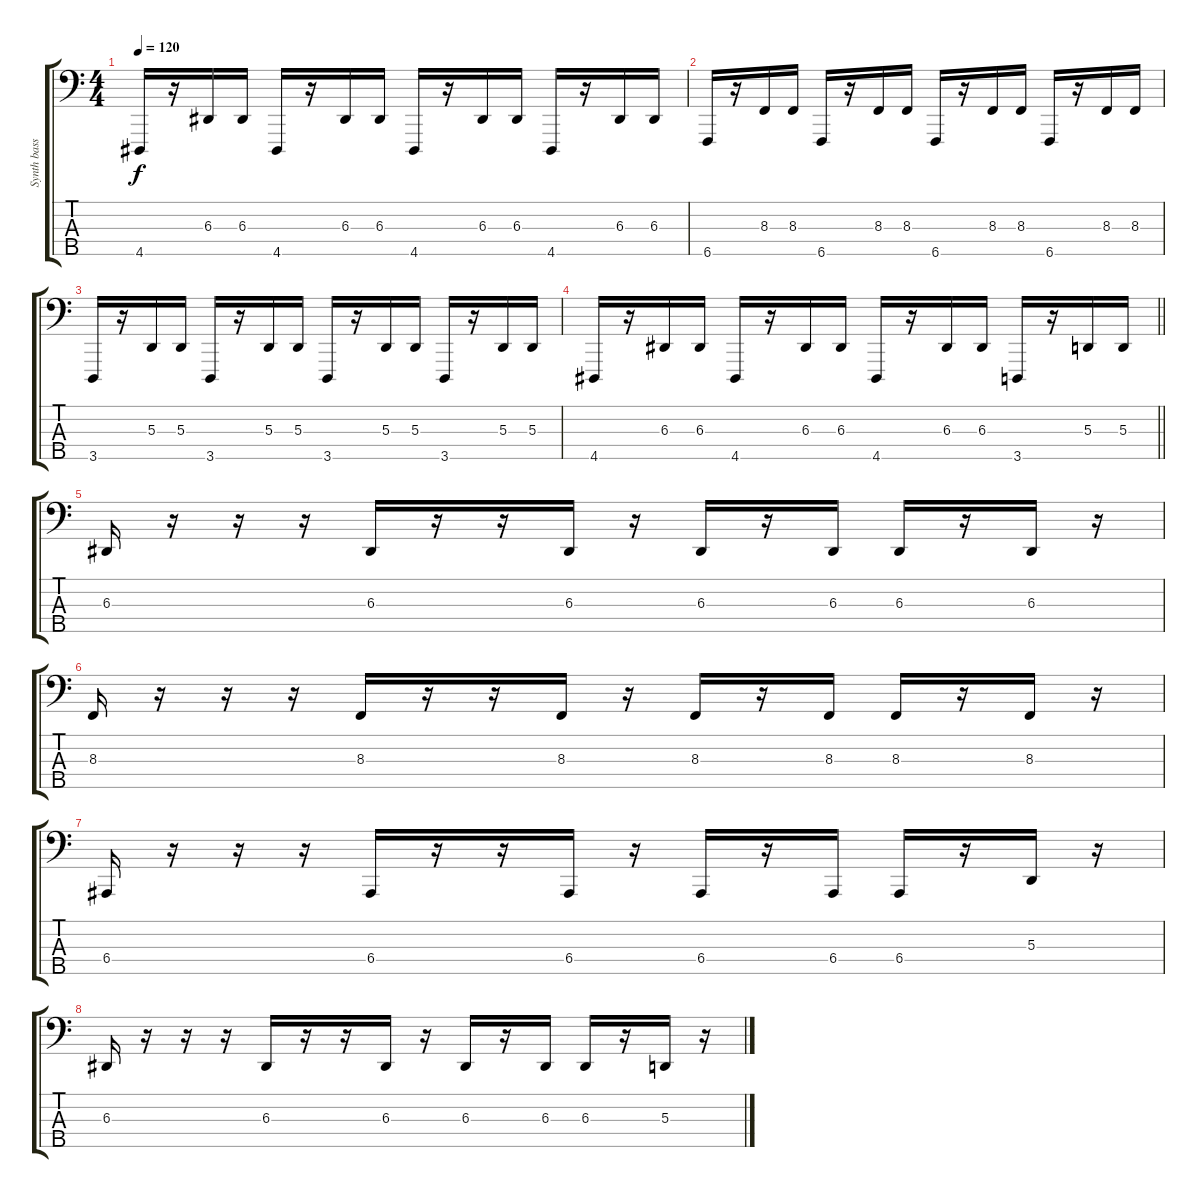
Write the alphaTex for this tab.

\track ("Synth bass" "Synth bass") {instrument lead8bassandlead}
\staff {score tabs}
\tuning (G2 D2 A1 E1 B0) {hide}
\ts (4 4)
\tempo 120
\clef f4
\ks c
4.5.16{dy f} r.16 6.3.16 6.3.16 4.5.16 r.16 6.3.16 6.3.16 4.5.16 r.16 6.3.16 6.3.16 4.5.16 r.16 6.3.16 6.3.16 |
6.5.16 r.16 8.3.16 8.3.16 6.5.16 r.16 8.3.16 8.3.16 6.5.16 r.16 8.3.16 8.3.16 6.5.16 r.16 8.3.16 8.3.16 |
3.5.16 r.16 5.3.16 5.3.16 3.5.16 r.16 5.3.16 5.3.16 3.5.16 r.16 5.3.16 5.3.16 3.5.16 r.16 5.3.16 5.3.16 |
\barLineRight lightlight
4.5.16 r.16 6.3.16 6.3.16 4.5.16 r.16 6.3.16 6.3.16 4.5.16 r.16 6.3.16 6.3.16 3.5.16 r.16 5.3.16 5.3.16 |
6.3.16 r.16 r.16 r.16 6.3.16 r.16 r.16 6.3.16 r.16 6.3.16 r.16 6.3.16 6.3.16 r.16 6.3.16 r.16 |
8.3.16 r.16 r.16 r.16 8.3.16 r.16 r.16 8.3.16 r.16 8.3.16 r.16 8.3.16 8.3.16 r.16 8.3.16 r.16 |
6.4.16 r.16 r.16 r.16 6.4.16 r.16 r.16 6.4.16 r.16 6.4.16 r.16 6.4.16 6.4.16 r.16 5.3.16 r.16 |
6.3.16 r.16 r.16 r.16 6.3.16 r.16 r.16 6.3.16 r.16 6.3.16 r.16 6.3.16 6.3.16 r.16 5.3.16 r.16
